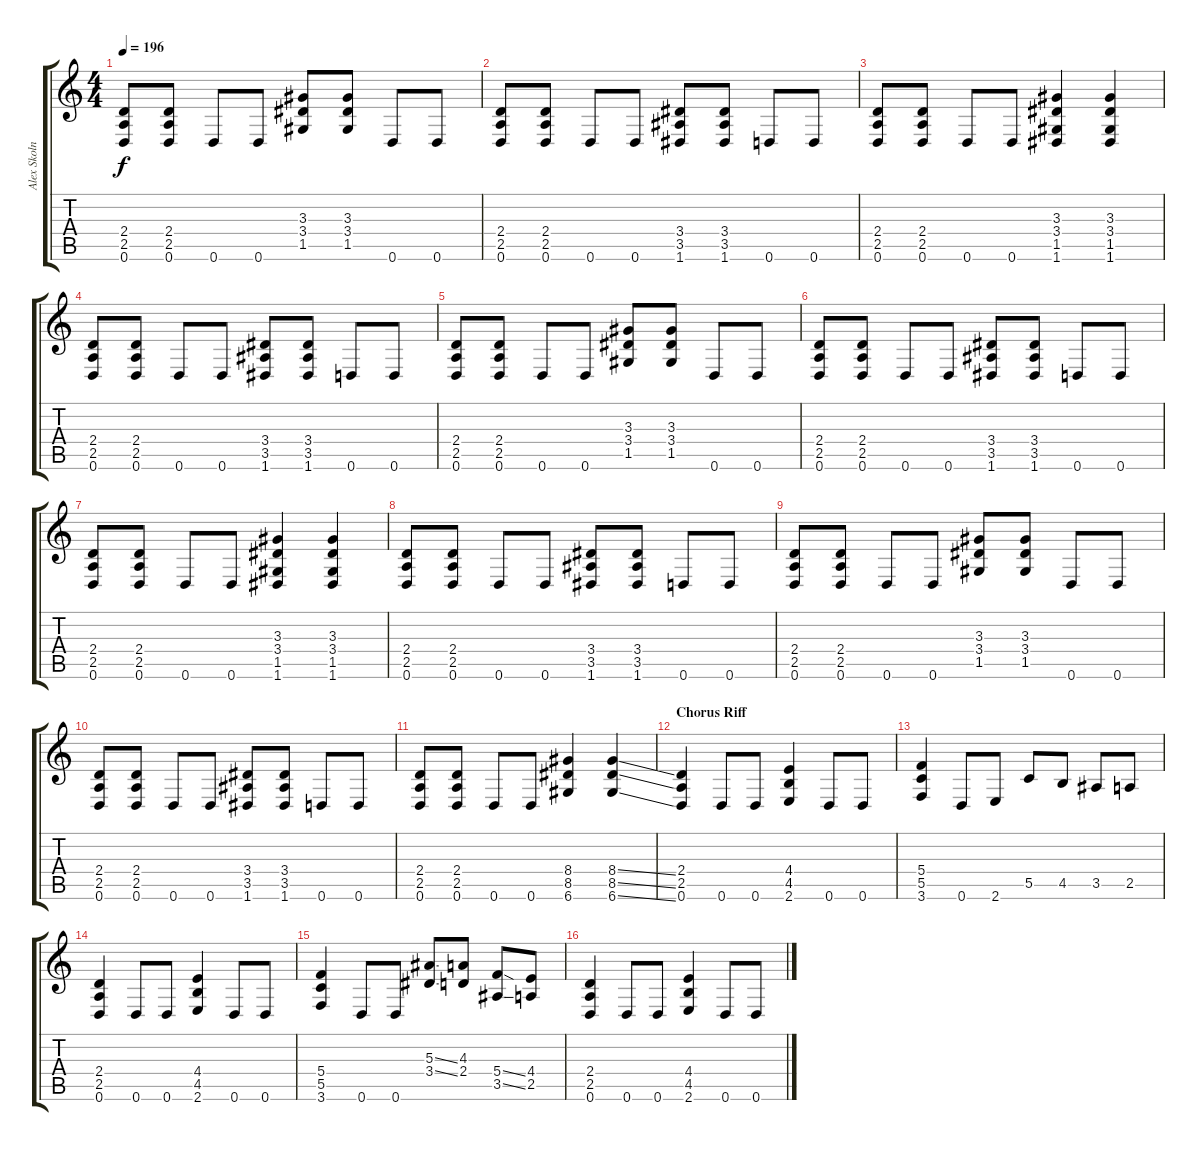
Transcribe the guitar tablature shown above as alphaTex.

\track ("Alex Skolnick - Lead Guitar" "Alex Skoln") {instrument distortionguitar}
\staff {score tabs}
\tuning (D4 A3 F3 C3 G2 D2) {hide}
\ts (4 4)
\tempo 196
\clef g2
\ks c
(2.4 2.5 0.6).8{dy f} (2.4 2.5 0.6).8 0.6.8 0.6.8 (3.3 3.4 1.5).8 (3.3 3.4 1.5).8 0.6.8 0.6.8 |
(2.4 2.5 0.6).8 (2.4 2.5 0.6).8 0.6.8 0.6.8 (3.4 3.5 1.6).8 (3.4 3.5 1.6).8 0.6.8 0.6.8 |
(2.4 2.5 0.6).8 (2.4 2.5 0.6).8 0.6.8 0.6.8 (3.3 3.4 1.5 1.6).4 (3.3 3.4 1.5 1.6).4 |
(2.4 2.5 0.6).8 (2.4 2.5 0.6).8 0.6.8 0.6.8 (3.4 3.5 1.6).8 (3.4 3.5 1.6).8 0.6.8 0.6.8 |
(2.4 2.5 0.6).8 (2.4 2.5 0.6).8 0.6.8 0.6.8 (3.3 3.4 1.5).8 (3.3 3.4 1.5).8 0.6.8 0.6.8 |
(2.4 2.5 0.6).8 (2.4 2.5 0.6).8 0.6.8 0.6.8 (3.4 3.5 1.6).8 (3.4 3.5 1.6).8 0.6.8 0.6.8 |
(2.4 2.5 0.6).8 (2.4 2.5 0.6).8 0.6.8 0.6.8 (3.3 3.4 1.5 1.6).4 (3.3 3.4 1.5 1.6).4 |
(2.4 2.5 0.6).8 (2.4 2.5 0.6).8 0.6.8 0.6.8 (3.4 3.5 1.6).8 (3.4 3.5 1.6).8 0.6.8 0.6.8 |
(2.4 2.5 0.6).8 (2.4 2.5 0.6).8 0.6.8 0.6.8 (3.3 3.4 1.5).8 (3.3 3.4 1.5).8 0.6.8 0.6.8 |
(2.4 2.5 0.6).8 (2.4 2.5 0.6).8 0.6.8 0.6.8 (3.4 3.5 1.6).8 (3.4 3.5 1.6).8 0.6.8 0.6.8 |
(2.4 2.5 0.6).8 (2.4 2.5 0.6).8 0.6.8 0.6.8 (8.4 8.5 6.6).4 (8.4{ss} 8.5{ss} 6.6{ss}).4 |
\section ("" "Chorus Riff")
(2.4 2.5 0.6).4 0.6.8 0.6.8 (4.4 4.5 2.6).4 0.6.8 0.6.8 |
(5.4 5.5 3.6).4 0.6.8 2.6.8 5.5.8 4.5.8 3.5.8 2.5.8 |
(2.4 2.5 0.6).4 0.6.8 0.6.8 (4.4 4.5 2.6).4 0.6.8 0.6.8 |
(5.4 5.5 3.6).4 0.6.8 0.6.8 (5.3{ss} 3.4{ss}).8 (4.3 2.4).8 (5.4{ss} 3.5{ss}).8 (4.4 2.5).8 |
(2.4 2.5 0.6).4 0.6.8 0.6.8 (4.4 4.5 2.6).4 0.6.8 0.6.8
